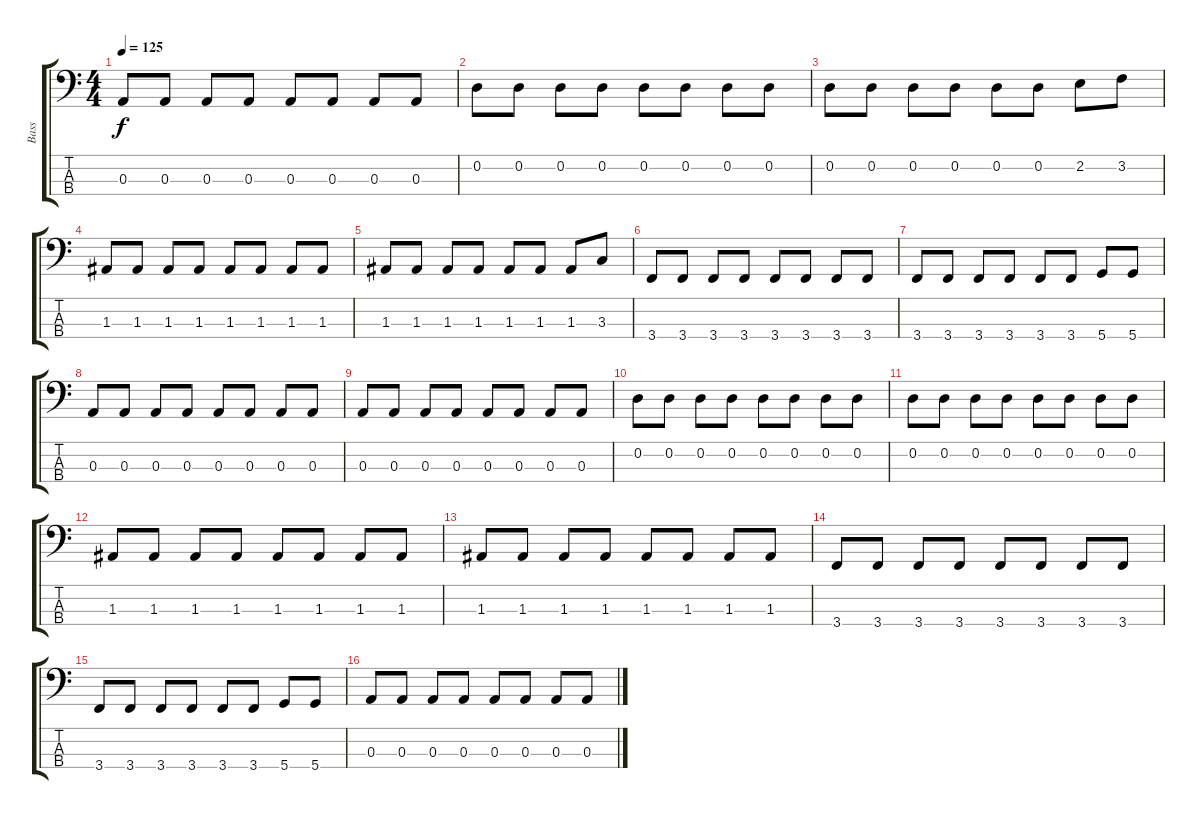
\track ("Bass" "Bass") {instrument electricbassfinger}
\staff {score tabs}
\tuning (G2 D2 A1 D1) {hide}
\ts (4 4)
\tempo 125
\clef f4
\ks c
0.3.8{dy f} 0.3.8 0.3.8 0.3.8 0.3.8 0.3.8 0.3.8 0.3.8 |
0.2.8 0.2.8 0.2.8 0.2.8 0.2.8 0.2.8 0.2.8 0.2.8 |
0.2.8 0.2.8 0.2.8 0.2.8 0.2.8 0.2.8 2.2.8 3.2.8 |
1.3.8 1.3.8 1.3.8 1.3.8 1.3.8 1.3.8 1.3.8 1.3.8 |
1.3.8 1.3.8 1.3.8 1.3.8 1.3.8 1.3.8 1.3.8 3.3.8 |
3.4.8 3.4.8 3.4.8 3.4.8 3.4.8 3.4.8 3.4.8 3.4.8 |
3.4.8 3.4.8 3.4.8 3.4.8 3.4.8 3.4.8 5.4.8 5.4.8 |
0.3.8 0.3.8 0.3.8 0.3.8 0.3.8 0.3.8 0.3.8 0.3.8 |
0.3.8 0.3.8 0.3.8 0.3.8 0.3.8 0.3.8 0.3.8 0.3.8 |
0.2.8 0.2.8 0.2.8 0.2.8 0.2.8 0.2.8 0.2.8 0.2.8 |
0.2.8 0.2.8 0.2.8 0.2.8 0.2.8 0.2.8 0.2.8 0.2.8 |
1.3.8 1.3.8 1.3.8 1.3.8 1.3.8 1.3.8 1.3.8 1.3.8 |
1.3.8 1.3.8 1.3.8 1.3.8 1.3.8 1.3.8 1.3.8 1.3.8 |
3.4.8 3.4.8 3.4.8 3.4.8 3.4.8 3.4.8 3.4.8 3.4.8 |
3.4.8 3.4.8 3.4.8 3.4.8 3.4.8 3.4.8 5.4.8 5.4.8 |
0.3.8 0.3.8 0.3.8 0.3.8 0.3.8 0.3.8 0.3.8 0.3.8
